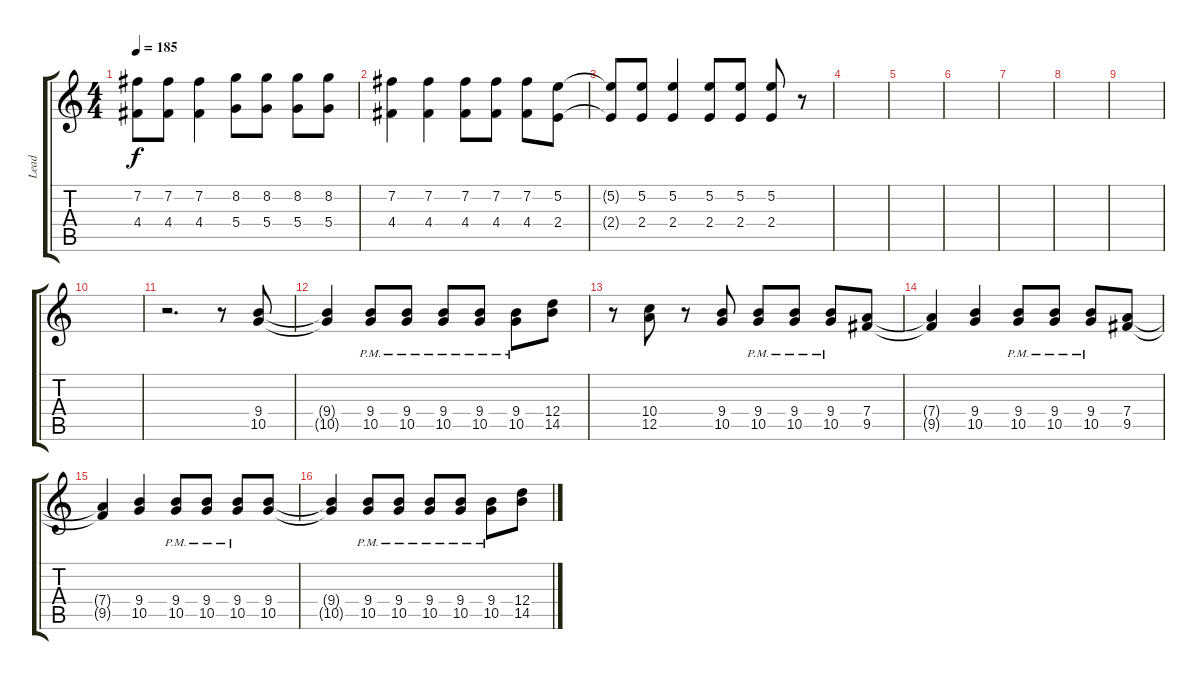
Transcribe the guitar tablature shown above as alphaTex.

\track ("Lead" "Lead") {instrument distortionguitar}
\staff {score tabs}
\tuning (E4 B3 G3 D3 A2 E2) {hide}
\ts (4 4)
\tempo 185
\clef g2
\ks c
(7.2{t} 4.4{t}).8{dy f} (7.2 4.4).8 (7.2 4.4).4 (8.2 5.4).8 (8.2 5.4).8 (8.2 5.4).8 (8.2 5.4).8 |
(7.2 4.4).4 (7.2 4.4).4 (7.2 4.4).8 (7.2 4.4).8 (7.2 4.4).8 (5.2 2.4).8 |
(5.2{t} 2.4{t}).8 (5.2 2.4).8 (5.2 2.4).4 (5.2 2.4).8 (5.2 2.4).8 (5.2 2.4).8 r.8 |
|
|
|
|
|
|
|
r.2{d} r.8 (9.4 10.5).8 |
(9.4{t} 10.5{t}).4 (9.4{pm} 10.5{pm}).8 (9.4{pm} 10.5{pm}).8 (9.4{pm} 10.5{pm}).8 (9.4{pm} 10.5{pm}).8 (9.4{pm} 10.5{pm}).8 (12.4 14.5).8 |
r.8 (10.4 12.5).8 r.8 (9.4 10.5).8 (9.4{pm} 10.5{pm}).8 (9.4{pm} 10.5{pm}).8 (9.4{pm} 10.5{pm}).8 (7.4 9.5).8 |
(7.4{t} 9.5{t}).4 (9.4 10.5).4 (9.4{pm} 10.5{pm}).8 (9.4{pm} 10.5{pm}).8 (9.4{pm} 10.5{pm}).8 (7.4 9.5).8 |
(7.4{t} 9.5{t}).4 (9.4 10.5).4 (9.4{pm} 10.5{pm}).8 (9.4{pm} 10.5{pm}).8 (9.4{pm} 10.5{pm}).8 (9.4 10.5).8 |
(9.4{t} 10.5{t}).4 (9.4{pm} 10.5{pm}).8 (9.4{pm} 10.5{pm}).8 (9.4{pm} 10.5{pm}).8 (9.4{pm} 10.5{pm}).8 (9.4{pm} 10.5{pm}).8 (12.4 14.5).8
